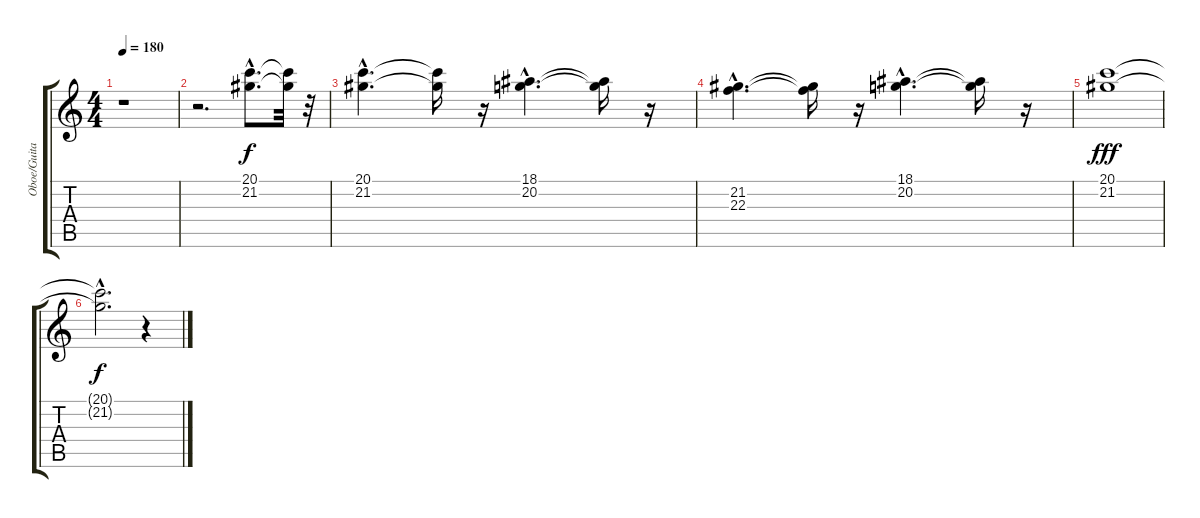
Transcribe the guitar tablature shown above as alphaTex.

\track ("Oboe/Guitar" "Oboe/Guita") {instrument oboe}
\staff {score tabs}
\tuning (E4 B3 G3 D3 A2 E2) {hide}
\ts (4 4)
\tempo 180
\clef g2
\ks c
r.1{dy f} |
r.2{d} (20.1{hac} 21.2{hac}).8{d} (20.1{t} 21.2{t}).32 r.32 |
(20.1{hac} 21.2{hac}).4{d} (20.1{t} 21.2{t}).16 r.16 (18.1{hac} 20.2{hac}).4{d} (18.1{t} 20.2{t}).16 r.16 |
(21.2{hac} 22.3{hac}).4{d} (21.2{t} 22.3{t}).16 r.16 (18.1{hac} 20.2{hac}).4{d} (18.1{t} 20.2{t}).16 r.16 |
(20.1 21.2).1{dy fff} |
(20.1{hac t} 21.2{hac t}).2{d dy f} r.4
